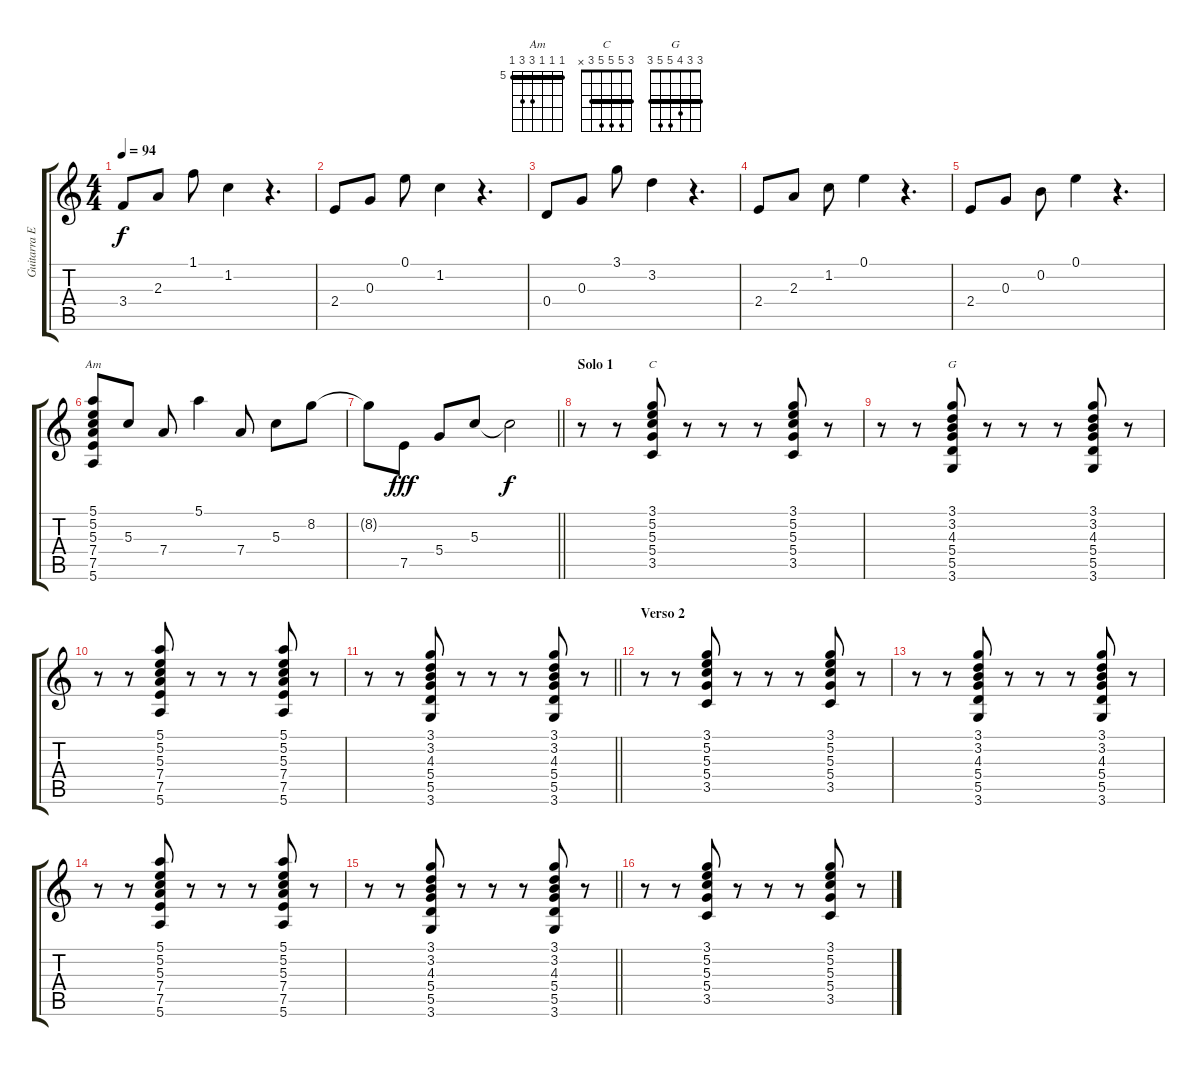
\track ("Guitarra Electrica" "Guitarra E") {instrument electricguitarjazz}
\staff {score tabs}
\tuning (E4 B3 G3 D3 A2 E2) {hide}
\chord ("Am" 5 5 5 7 7 5) {firstfret 5 barre 5}
\chord ("C" 3 5 5 5 3 x) {barre 3}
\chord ("G" 3 3 4 5 5 3) {barre 3}
\ts (4 4)
\tempo 94
\clef g2
\ks c
3.4.8{dy f} 2.3.8 1.1.8 1.2.4 r.4{d} |
2.4.8 0.3.8 0.1.8 1.2.4 r.4{d} |
0.4.8 0.3.8 3.1.8 3.2.4 r.4{d} |
2.4.8 2.3.8 1.2.8 0.1.4 r.4{d} |
2.4.8 0.3.8 0.2.8 0.1.4 r.4{d} |
(5.1 5.2 5.3 7.4 7.5 5.6).8{ch "Am"} 5.3.8 7.4.8 5.1.4 7.4.8 5.3.8 8.2.8 |
\barLineRight lightlight
8.2{t}.8 7.5.8{dy fff} 5.4.8 5.3.8 5.3{t}.2{dy f} |
\section ("" "Solo 1")
r.8 r.8 (3.1 5.2 5.3 5.4 3.5).8{ch "C"} r.8 r.8 r.8 (3.1 5.2 5.3 5.4 3.5).8 r.8 |
r.8 r.8 (3.1 3.2 4.3 5.4 5.5 3.6).8{ch "G"} r.8 r.8 r.8 (3.1 3.2 4.3 5.4 5.5 3.6).8 r.8 |
r.8 r.8 (5.1 5.2 5.3 7.4 7.5 5.6).8 r.8 r.8 r.8 (5.1 5.2 5.3 7.4 7.5 5.6).8 r.8 |
\barLineRight lightlight
r.8 r.8 (3.1 3.2 4.3 5.4 5.5 3.6).8 r.8 r.8 r.8 (3.1 3.2 4.3 5.4 5.5 3.6).8 r.8 |
\section ("" "Verso 2")
r.8 r.8 (3.1 5.2 5.3 5.4 3.5).8 r.8 r.8 r.8 (3.1 5.2 5.3 5.4 3.5).8 r.8 |
r.8 r.8 (3.1 3.2 4.3 5.4 5.5 3.6).8 r.8 r.8 r.8 (3.1 3.2 4.3 5.4 5.5 3.6).8 r.8 |
r.8 r.8 (5.1 5.2 5.3 7.4 7.5 5.6).8 r.8 r.8 r.8 (5.1 5.2 5.3 7.4 7.5 5.6).8 r.8 |
\barLineRight lightlight
r.8 r.8 (3.1 3.2 4.3 5.4 5.5 3.6).8 r.8 r.8 r.8 (3.1 3.2 4.3 5.4 5.5 3.6).8 r.8 |
r.8 r.8 (3.1 5.2 5.3 5.4 3.5).8 r.8 r.8 r.8 (3.1 5.2 5.3 5.4 3.5).8 r.8
